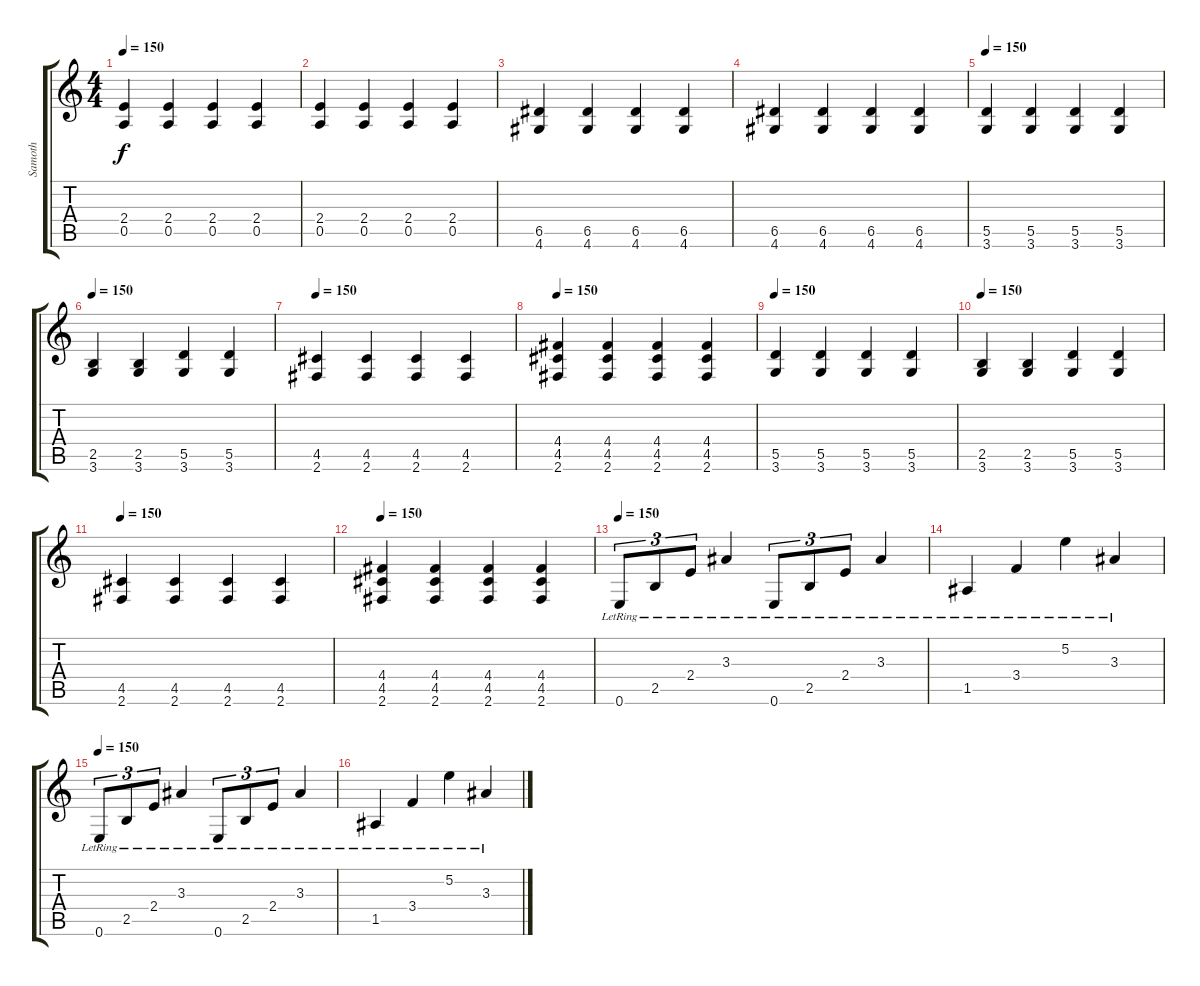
\track ("Samoth" "Samoth") {instrument overdrivenguitar}
\staff {score tabs}
\tuning (E4 B3 G3 D3 A2 E2) {hide}
\ts (4 4)
\tempo 150
\clef g2
\ks c
(2.4 0.5).4{dy f} (2.4 0.5).4 (2.4 0.5).4 (2.4 0.5).4 |
(2.4 0.5).4 (2.4 0.5).4 (2.4 0.5).4 (2.4 0.5).4 |
(6.5 4.6).4 (6.5 4.6).4 (6.5 4.6).4 (6.5 4.6).4 |
(6.5 4.6).4 (6.5 4.6).4 (6.5 4.6).4 (6.5 4.6).4 |
\tempo 150
(5.5 3.6).4 (5.5 3.6).4 (5.5 3.6).4 (5.5 3.6).4 |
\tempo 150
(2.5 3.6).4 (2.5 3.6).4 (5.5 3.6).4 (5.5 3.6).4 |
\tempo 150
(4.5 2.6).4 (4.5 2.6).4 (4.5 2.6).4 (4.5 2.6).4 |
\tempo 150
(4.4 4.5 2.6).4 (4.4 4.5 2.6).4 (4.4 4.5 2.6).4 (4.4 4.5 2.6).4 |
\tempo 150
(5.5 3.6).4 (5.5 3.6).4 (5.5 3.6).4 (5.5 3.6).4 |
\tempo 150
(2.5 3.6).4 (2.5 3.6).4 (5.5 3.6).4 (5.5 3.6).4 |
\tempo 150
(4.5 2.6).4 (4.5 2.6).4 (4.5 2.6).4 (4.5 2.6).4 |
\tempo 150
(4.4 4.5 2.6).4 (4.4 4.5 2.6).4 (4.4 4.5 2.6).4 (4.4 4.5 2.6).4 |
\tempo 150
0.6{lr}.8{tu (3 2)} 2.5{lr}.8{tu (3 2)} 2.4{lr}.8{tu (3 2)} 3.3{lr}.4 0.6{lr}.8{tu (3 2)} 2.5{lr}.8{tu (3 2)} 2.4{lr}.8{tu (3 2)} 3.3{lr}.4 |
1.5{lr}.4 3.4{lr}.4 5.2{lr}.4 3.3{lr}.4 |
\tempo 150
0.6{lr}.8{tu (3 2)} 2.5{lr}.8{tu (3 2)} 2.4{lr}.8{tu (3 2)} 3.3{lr}.4 0.6{lr}.8{tu (3 2)} 2.5{lr}.8{tu (3 2)} 2.4{lr}.8{tu (3 2)} 3.3{lr}.4 |
1.5{lr}.4 3.4{lr}.4 5.2{lr}.4 3.3{lr}.4
